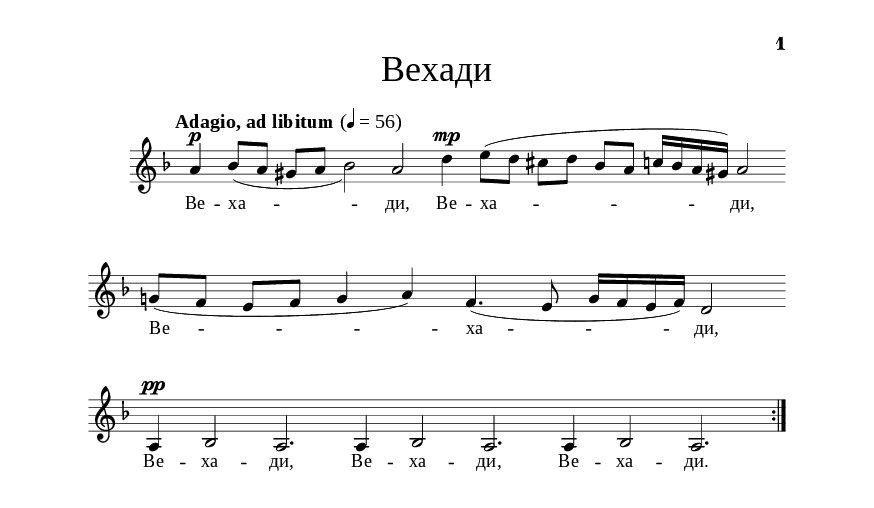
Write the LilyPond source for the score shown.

\version "2.24.4"

% include paper part and global functions
\include "include/globals.ily"

\bookpart {
  \label #'ref083_1
  \tocItem \markup "Вехади"
  \include "include/bookpart-paper.ily"
  \score {
    \include "include/score-layout.ily"
    \new Voice \absolute {
      \clef treble
      \key d \minor
      \tempoFunc "Adagio, ad libitum" 4 "56"
      \autoBeamOff
      \omit Score.TimeSignature
      \cadenzaOn % allows custom bar lines

      \slurDown a'4^\p bes'8 [ ( a'] gis' [a'] bes'2 ) \slurNeutral  a' d''4^\mp   e''8 ( [d''] cis'' [d''] bes' [a'] c''16 [bes' a' gis'!] ) a'2   \break

      \time 10/4 g'8 ([ f'] e' [f'] g'4 a' ) f'4. ( e'8 g'16 [f' e' f'] ) d'2 \break

      a4^\pp  bes2 a2. a4  bes2 a2. a4  bes2 a2. \bar ":|." \break
    }

    \addlyrics {
      Ве -- ха -- ди, Ве -- ха -- ди, Ве -- ха -- ди,
      Ве -- ха -- ди, Ве -- ха -- ди, Ве -- ха -- ди.
    }
    \header {
      title = \titleFunc #'ref_desc_7 "Вехади" "Vehadi"
    }

    \midi{}

  } % score
  %



} % bookpart
